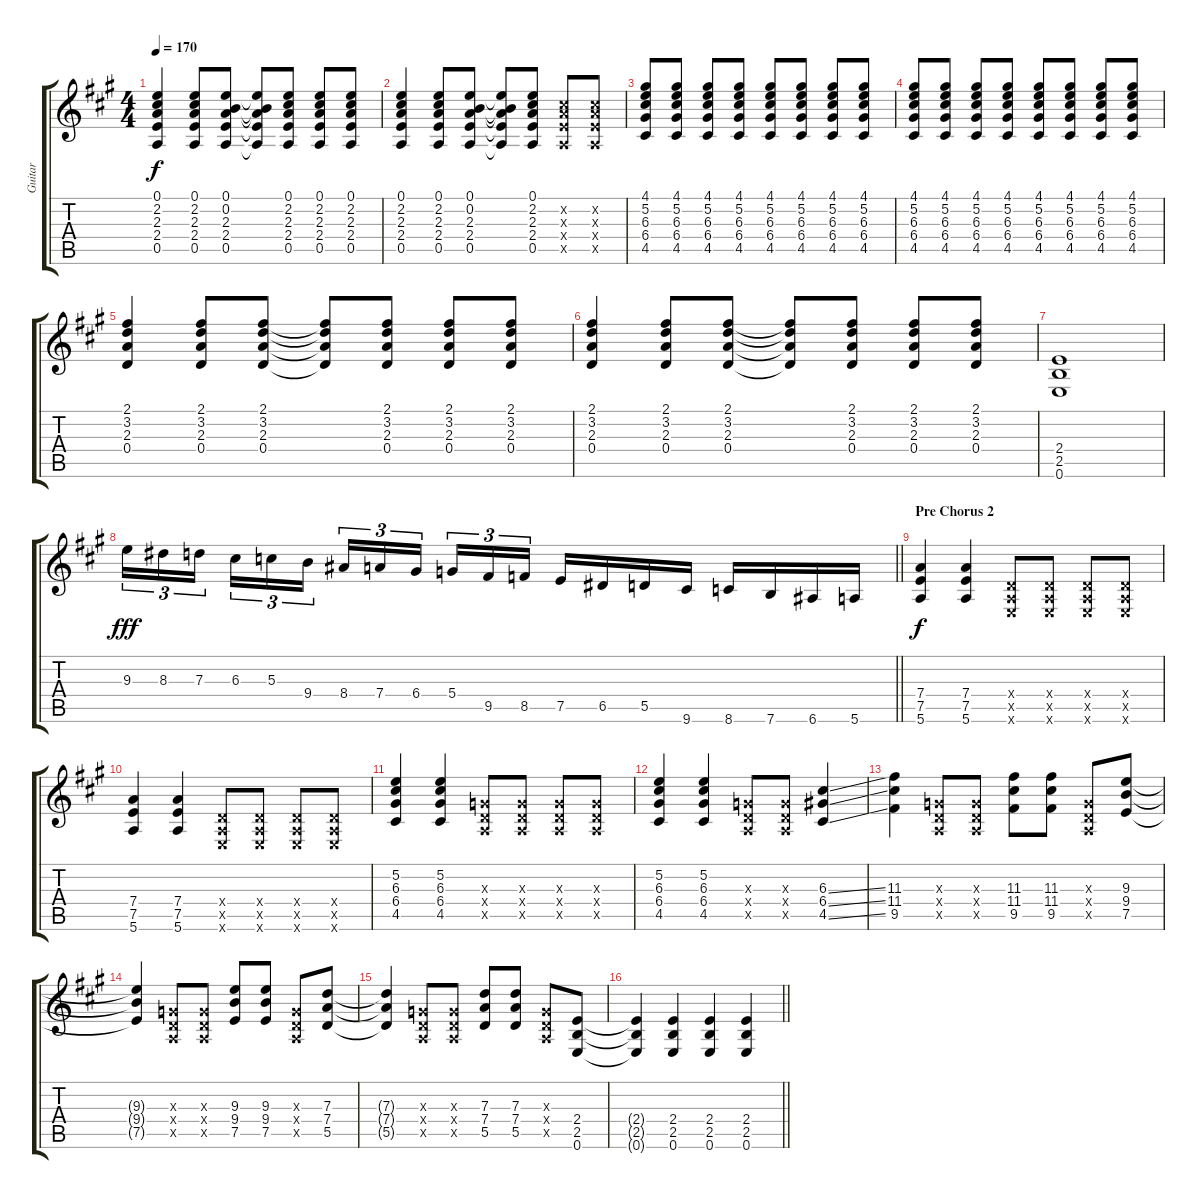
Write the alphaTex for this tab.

\track ("Guitar" "Guitar") {instrument distortionguitar}
\staff {score tabs}
\tuning (E4 B3 G3 D3 A2 E2) {hide}
\ts (4 4)
\tempo 170
\clef g2
\ks a
(0.1 2.2 2.3 2.4 0.5).4{dy f} (0.1 2.2 2.3 2.4 0.5).8 (0.1 0.2 2.3 2.4 0.5).8 (0.1{t} 0.2{t} 2.3{t} 2.4{t} 0.5{t}).8 (0.1 2.2 2.3 2.4 0.5).8 (0.1 2.2 2.3 2.4 0.5).8 (0.1 2.2 2.3 2.4 0.5).8 |
(0.1 2.2 2.3 2.4 0.5).4 (0.1 2.2 2.3 2.4 0.5).8 (0.1 0.2 2.3 2.4 0.5).8 (0.1{t} 0.2{t} 2.3{t} 2.4{t} 0.5{t}).8 (0.1 2.2 2.3 2.4 0.5).8 (2.2{x} 2.3{x} 2.4{x} 0.5{x}).8 (2.2{x} 2.3{x} 2.4{x} 0.5{x}).8 |
(4.1 5.2 6.3 6.4 4.5).8 (4.1 5.2 6.3 6.4 4.5).8 (4.1 5.2 6.3 6.4 4.5).8 (4.1 5.2 6.3 6.4 4.5).8 (4.1 5.2 6.3 6.4 4.5).8 (4.1 5.2 6.3 6.4 4.5).8 (4.1 5.2 6.3 6.4 4.5).8 (4.1 5.2 6.3 6.4 4.5).8 |
(4.1 5.2 6.3 6.4 4.5).8 (4.1 5.2 6.3 6.4 4.5).8 (4.1 5.2 6.3 6.4 4.5).8 (4.1 5.2 6.3 6.4 4.5).8 (4.1 5.2 6.3 6.4 4.5).8 (4.1 5.2 6.3 6.4 4.5).8 (4.1 5.2 6.3 6.4 4.5).8 (4.1 5.2 6.3 6.4 4.5).8 |
(2.1 3.2 2.3 0.4).4 (2.1 3.2 2.3 0.4).8 (2.1 3.2 2.3 0.4).8 (2.1{t} 3.2{t} 2.3{t} 0.4{t}).8 (2.1 3.2 2.3 0.4).8 (2.1 3.2 2.3 0.4).8 (2.1 3.2 2.3 0.4).8 |
(2.1 3.2 2.3 0.4).4 (2.1 3.2 2.3 0.4).8 (2.1 3.2 2.3 0.4).8 (2.1{t} 3.2{t} 2.3{t} 0.4{t}).8 (2.1 3.2 2.3 0.4).8 (2.1 3.2 2.3 0.4).8 (2.1 3.2 2.3 0.4).8 |
(2.4 2.5 0.6).1 |
\barLineRight lightlight
9.3.16{tu (3 2) dy fff instrument guitarfretnoise} 8.3.16{tu (3 2)} 7.3.16{tu (3 2)} 6.3.16{tu (3 2)} 5.3.16{tu (3 2)} 9.4.16{tu (3 2)} 8.4.16{tu (3 2)} 7.4.16{tu (3 2)} 6.4.16{tu (3 2)} 5.4.16{tu (3 2)} 9.5.16{tu (3 2)} 8.5.16{tu (3 2)} 7.5.16 6.5.16 5.5.16 9.6.16 8.6.16 7.6.16 6.6.16 5.6.16 |
\section ("" "Pre Chorus 2")
(7.4 7.5 5.6).4{dy f instrument distortionguitar} (7.4 7.5 5.6).4 (0.4{x} 0.5{x} 0.6{x}).8 (0.4{x} 0.5{x} 0.6{x}).8 (0.4{x} 0.5{x} 0.6{x}).8 (0.4{x} 0.5{x} 0.6{x}).8 |
(7.4 7.5 5.6).4 (7.4 7.5 5.6).4 (0.4{x} 0.5{x} 0.6{x}).8 (0.4{x} 0.5{x} 0.6{x}).8 (0.4{x} 0.5{x} 0.6{x}).8 (0.4{x} 0.5{x} 0.6{x}).8 |
(5.2 6.3 6.4 4.5).4 (5.2 6.3 6.4 4.5).4 (0.3{x} 0.4{x} 0.5{x}).8 (0.3{x} 0.4{x} 0.5{x}).8 (0.3{x} 0.4{x} 0.5{x}).8 (0.3{x} 0.4{x} 0.5{x}).8 |
(5.2 6.3 6.4 4.5).4 (5.2 6.3 6.4 4.5).4 (0.3{x} 0.4{x} 0.5{x}).8 (0.3{x} 0.4{x} 0.5{x}).8 (6.3{ss} 6.4{ss} 4.5{ss}).4 |
(11.3 11.4 9.5).4 (0.3{x} 0.4{x} 0.5{x}).8 (0.3{x} 0.4{x} 0.5{x}).8 (11.3 11.4 9.5).8 (11.3 11.4 9.5).8 (0.3{x} 0.4{x} 0.5{x}).8 (9.3 9.4 7.5).8 |
(9.3{t} 9.4{t} 7.5{t}).4 (0.3{x} 0.4{x} 0.5{x}).8 (0.3{x} 0.4{x} 0.5{x}).8 (9.3 9.4 7.5).8 (9.3 9.4 7.5).8 (0.3{x} 0.4{x} 0.5{x}).8 (7.3 7.4 5.5).8 |
(7.3{t} 7.4{t} 5.5{t}).4 (0.3{x} 0.4{x} 0.5{x}).8 (0.3{x} 0.4{x} 0.5{x}).8 (7.3 7.4 5.5).8 (7.3 7.4 5.5).8 (0.3{x} 0.4{x} 0.5{x}).8 (2.4 2.5 0.6).8 |
\barLineRight lightlight
(2.4{t} 2.5{t} 0.6{t}).4 (2.4 2.5 0.6).4 (2.4 2.5 0.6).4 (2.4 2.5 0.6).4
